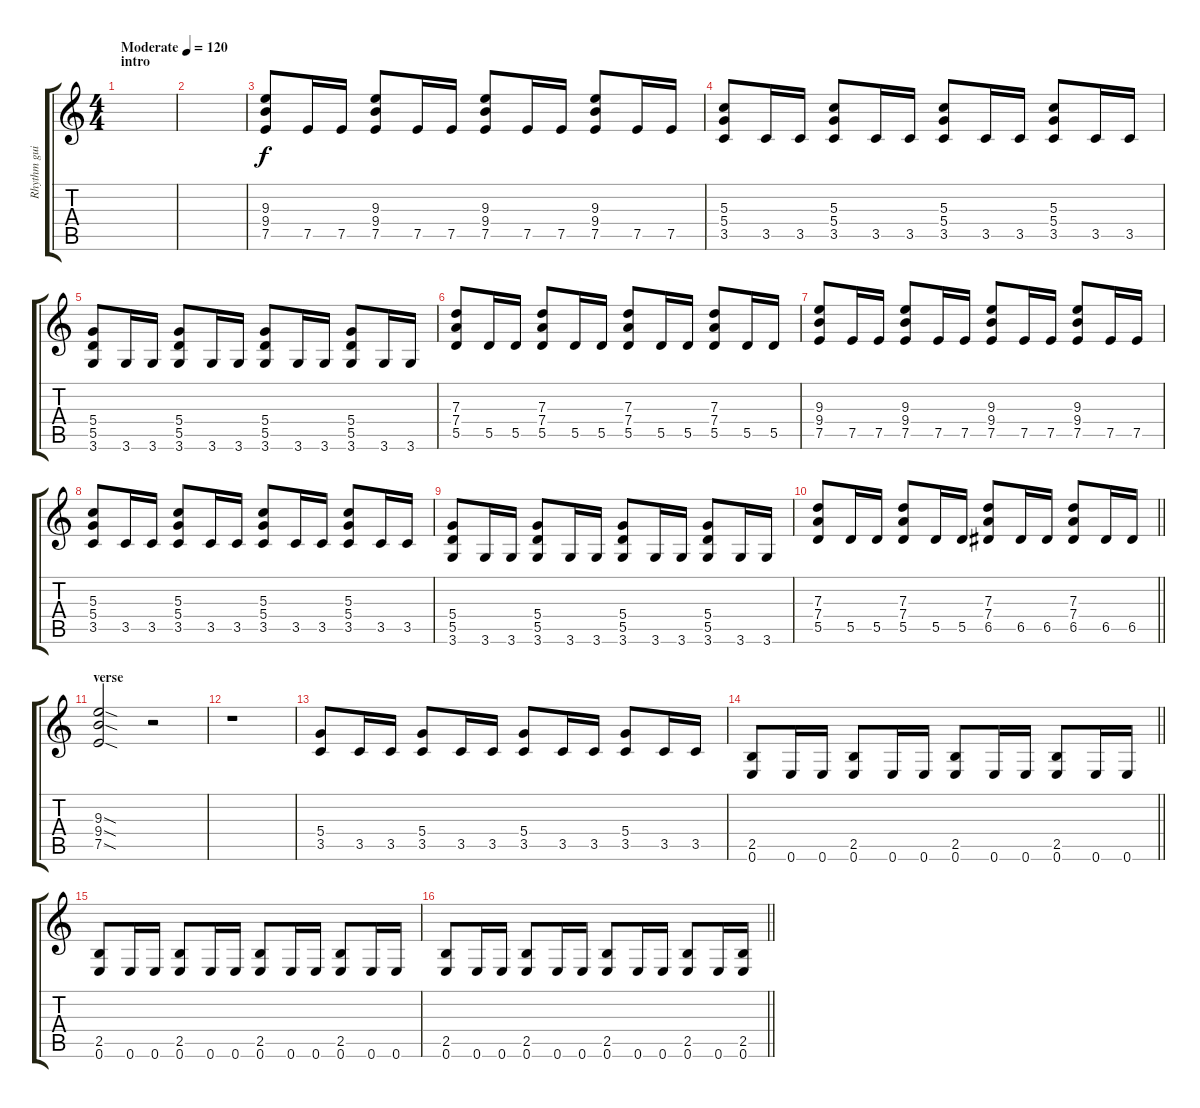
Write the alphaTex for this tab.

\track ("Rhythm guitar" "Rhythm gui") {instrument distortionguitar}
\staff {score tabs}
\tuning (E4 B3 G3 D3 A2 E2) {hide}
\ts (4 4)
\section ("" "intro")
\tempo (120 "Moderate")
\clef g2
\ks c
|
|
(9.3 9.4 7.5).8 7.5.16 7.5.16 (9.3 9.4 7.5).8 7.5.16 7.5.16 (9.3 9.4 7.5).8 7.5.16 7.5.16 (9.3 9.4 7.5).8 7.5.16 7.5.16 |
(5.3 5.4 3.5).8 3.5.16 3.5.16 (5.3 5.4 3.5).8 3.5.16 3.5.16 (5.3 5.4 3.5).8 3.5.16 3.5.16 (5.3 5.4 3.5).8 3.5.16 3.5.16 |
(5.4 5.5 3.6).8 3.6.16 3.6.16 (5.4 5.5 3.6).8 3.6.16 3.6.16 (5.4 5.5 3.6).8 3.6.16 3.6.16 (5.4 5.5 3.6).8 3.6.16 3.6.16 |
(7.3 7.4 5.5).8 5.5.16 5.5.16 (7.3 7.4 5.5).8 5.5.16 5.5.16 (7.3 7.4 5.5).8 5.5.16 5.5.16 (7.3 7.4 5.5).8 5.5.16 5.5.16 |
(9.3 9.4 7.5).8 7.5.16 7.5.16 (9.3 9.4 7.5).8 7.5.16 7.5.16 (9.3 9.4 7.5).8 7.5.16 7.5.16 (9.3 9.4 7.5).8 7.5.16 7.5.16 |
(5.3 5.4 3.5).8 3.5.16 3.5.16 (5.3 5.4 3.5).8 3.5.16 3.5.16 (5.3 5.4 3.5).8 3.5.16 3.5.16 (5.3 5.4 3.5).8 3.5.16 3.5.16 |
(5.4 5.5 3.6).8 3.6.16 3.6.16 (5.4 5.5 3.6).8 3.6.16 3.6.16 (5.4 5.5 3.6).8 3.6.16 3.6.16 (5.4 5.5 3.6).8 3.6.16 3.6.16 |
\barLineRight lightlight
(7.3 7.4 5.5).8 5.5.16 5.5.16 (7.3 7.4 5.5).8 5.5.16 5.5.16 (7.3 7.4 6.5).8 6.5.16 6.5.16 (7.3 7.4 6.5).8 6.5.16 6.5.16 |
\section ("" "verse")
(9.3{sod} 9.4{sod} 7.5{sod}).2 r.2 |
r.1 |
(5.4 3.5).8 3.5.16 3.5.16 (5.4 3.5).8 3.5.16 3.5.16 (5.4 3.5).8 3.5.16 3.5.16 (5.4 3.5).8 3.5.16 3.5.16 |
\barLineRight lightlight
(2.5 0.6).8 0.6.16 0.6.16 (2.5 0.6).8 0.6.16 0.6.16 (2.5 0.6).8 0.6.16 0.6.16 (2.5 0.6).8 0.6.16 0.6.16 |
(2.5 0.6).8 0.6.16 0.6.16 (2.5 0.6).8 0.6.16 0.6.16 (2.5 0.6).8 0.6.16 0.6.16 (2.5 0.6).8 0.6.16 0.6.16 |
\barLineRight lightlight
(2.5 0.6).8 0.6.16 0.6.16 (2.5 0.6).8 0.6.16 0.6.16 (2.5 0.6).8 0.6.16 0.6.16 (2.5 0.6).8 0.6.16 (2.5 0.6).16
